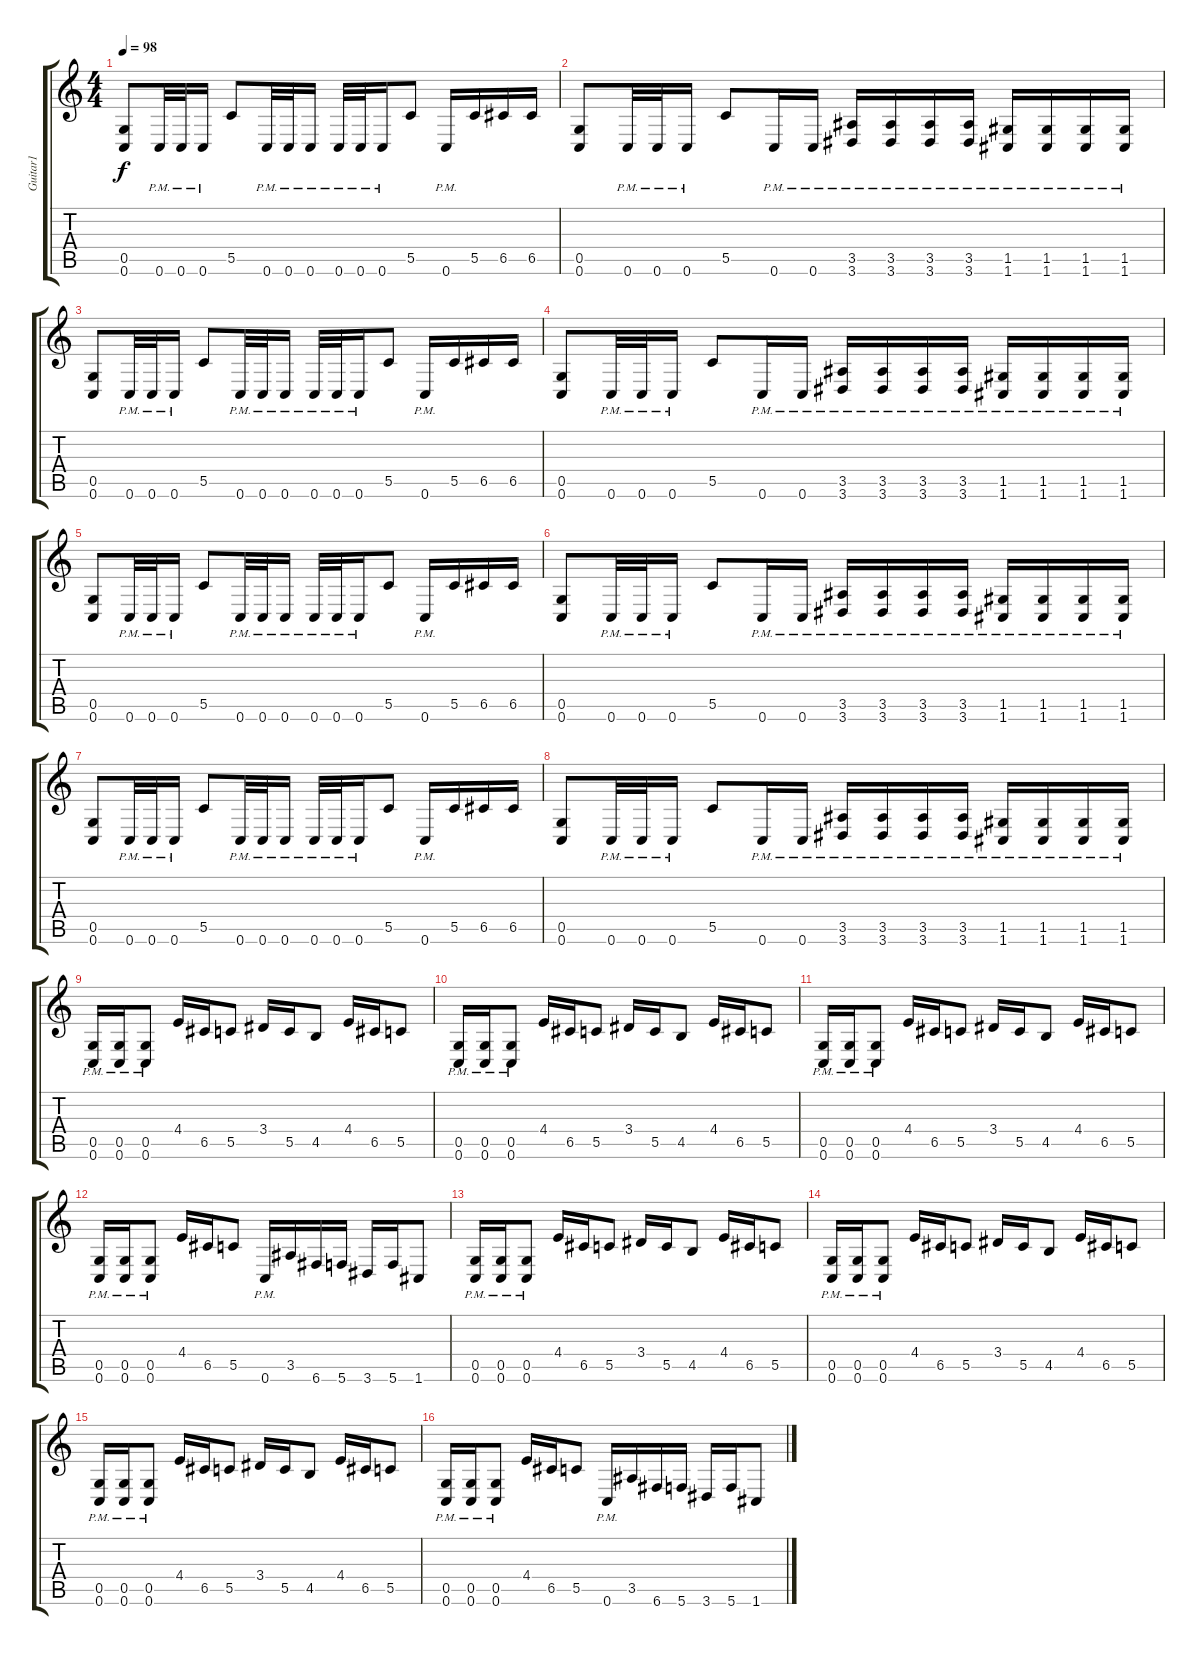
\track ("Guitar1" "Guitar1") {instrument distortionguitar}
\staff {score tabs}
\tuning (D4 A3 F3 C3 G2 C2) {hide}
\ts (4 4)
\tempo 98
\clef g2
\ks c
(0.5 0.6).8{dy f} 0.6{pm}.32 0.6{pm}.32 0.6{pm}.16 5.5.8 0.6{pm}.32 0.6{pm}.32 0.6{pm}.16 0.6{pm}.32 0.6{pm}.32 0.6{pm}.16 5.5.8 0.6{pm}.16 5.5.16 6.5.16 6.5.16 |
(0.5 0.6).8 0.6{pm}.32 0.6{pm}.32 0.6{pm}.16 5.5.8 0.6{pm}.16 0.6{pm}.16 (3.5{pm} 3.6{pm}).16 (3.5{pm} 3.6{pm}).16 (3.5{pm} 3.6{pm}).16 (3.5{pm} 3.6{pm}).16 (1.5{pm} 1.6{pm}).16 (1.5{pm} 1.6{pm}).16 (1.5{pm} 1.6{pm}).16 (1.5{pm} 1.6{pm}).16 |
(0.5 0.6).8 0.6{pm}.32 0.6{pm}.32 0.6{pm}.16 5.5.8 0.6{pm}.32 0.6{pm}.32 0.6{pm}.16 0.6{pm}.32 0.6{pm}.32 0.6{pm}.16 5.5.8 0.6{pm}.16 5.5.16 6.5.16 6.5.16 |
(0.5 0.6).8 0.6{pm}.32 0.6{pm}.32 0.6{pm}.16 5.5.8 0.6{pm}.16 0.6{pm}.16 (3.5{pm} 3.6{pm}).16 (3.5{pm} 3.6{pm}).16 (3.5{pm} 3.6{pm}).16 (3.5{pm} 3.6{pm}).16 (1.5{pm} 1.6{pm}).16 (1.5{pm} 1.6{pm}).16 (1.5{pm} 1.6{pm}).16 (1.5{pm} 1.6{pm}).16 |
(0.5 0.6).8 0.6{pm}.32 0.6{pm}.32 0.6{pm}.16 5.5.8 0.6{pm}.32 0.6{pm}.32 0.6{pm}.16 0.6{pm}.32 0.6{pm}.32 0.6{pm}.16 5.5.8 0.6{pm}.16 5.5.16 6.5.16 6.5.16 |
(0.5 0.6).8 0.6{pm}.32 0.6{pm}.32 0.6{pm}.16 5.5.8 0.6{pm}.16 0.6{pm}.16 (3.5{pm} 3.6{pm}).16 (3.5{pm} 3.6{pm}).16 (3.5{pm} 3.6{pm}).16 (3.5{pm} 3.6{pm}).16 (1.5{pm} 1.6{pm}).16 (1.5{pm} 1.6{pm}).16 (1.5{pm} 1.6{pm}).16 (1.5{pm} 1.6{pm}).16 |
(0.5 0.6).8 0.6{pm}.32 0.6{pm}.32 0.6{pm}.16 5.5.8 0.6{pm}.32 0.6{pm}.32 0.6{pm}.16 0.6{pm}.32 0.6{pm}.32 0.6{pm}.16 5.5.8 0.6{pm}.16 5.5.16 6.5.16 6.5.16 |
(0.5 0.6).8 0.6{pm}.32 0.6{pm}.32 0.6{pm}.16 5.5.8 0.6{pm}.16 0.6{pm}.16 (3.5{pm} 3.6{pm}).16 (3.5{pm} 3.6{pm}).16 (3.5{pm} 3.6{pm}).16 (3.5{pm} 3.6{pm}).16 (1.5{pm} 1.6{pm}).16 (1.5{pm} 1.6{pm}).16 (1.5{pm} 1.6{pm}).16 (1.5{pm} 1.6{pm}).16 |
(0.5{pm} 0.6{pm}).16 (0.5{pm} 0.6{pm}).16 (0.5{pm} 0.6{pm}).8 4.4.16 6.5.16 5.5.8 3.4.16 5.5.16 4.5.8 4.4.16 6.5.16 5.5.8 |
(0.5{pm} 0.6{pm}).16 (0.5{pm} 0.6{pm}).16 (0.5{pm} 0.6{pm}).8 4.4.16 6.5.16 5.5.8 3.4.16 5.5.16 4.5.8 4.4.16 6.5.16 5.5.8 |
(0.5{pm} 0.6{pm}).16 (0.5{pm} 0.6{pm}).16 (0.5{pm} 0.6{pm}).8 4.4.16 6.5.16 5.5.8 3.4.16 5.5.16 4.5.8 4.4.16 6.5.16 5.5.8 |
(0.5{pm} 0.6{pm}).16 (0.5{pm} 0.6{pm}).16 (0.5{pm} 0.6{pm}).8 4.4.16 6.5.16 5.5.8 0.6{pm}.16 3.5.16 6.6.16 5.6.16 3.6.16 5.6.16 1.6.8 |
(0.5{pm} 0.6{pm}).16 (0.5{pm} 0.6{pm}).16 (0.5{pm} 0.6{pm}).8 4.4.16 6.5.16 5.5.8 3.4.16 5.5.16 4.5.8 4.4.16 6.5.16 5.5.8 |
(0.5{pm} 0.6{pm}).16 (0.5{pm} 0.6{pm}).16 (0.5{pm} 0.6{pm}).8 4.4.16 6.5.16 5.5.8 3.4.16 5.5.16 4.5.8 4.4.16 6.5.16 5.5.8 |
(0.5{pm} 0.6{pm}).16 (0.5{pm} 0.6{pm}).16 (0.5{pm} 0.6{pm}).8 4.4.16 6.5.16 5.5.8 3.4.16 5.5.16 4.5.8 4.4.16 6.5.16 5.5.8 |
(0.5{pm} 0.6{pm}).16 (0.5{pm} 0.6{pm}).16 (0.5{pm} 0.6{pm}).8 4.4.16 6.5.16 5.5.8 0.6{pm}.16 3.5.16 6.6.16 5.6.16 3.6.16 5.6.16 1.6.8
